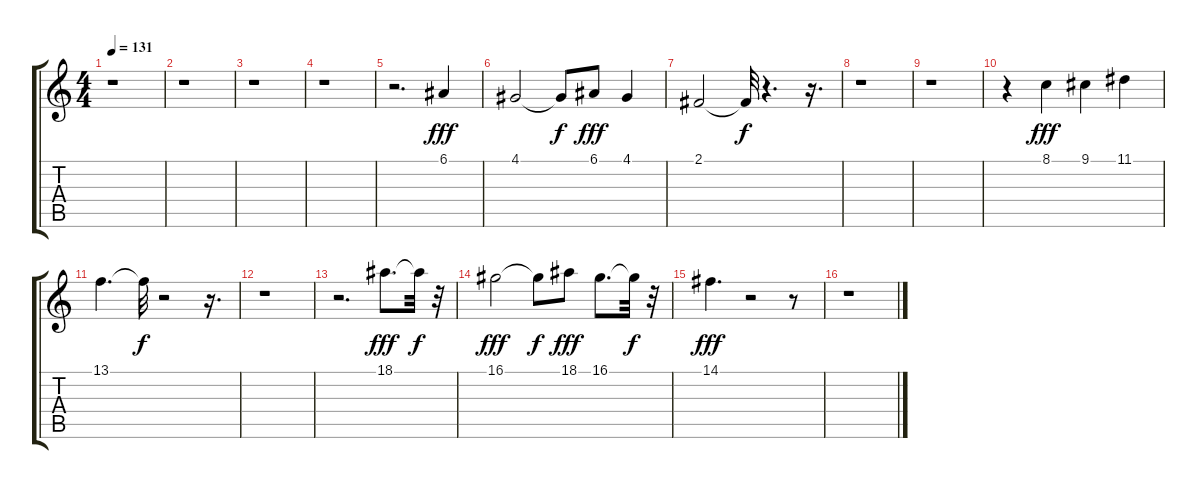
\track "" {instrument fx3crystal}
\staff {score tabs}
\tuning (E4 B3 G3 D3 A2 E2) {hide}
\ts (4 4)
\tempo 131
\clef g2
\ks c
r.1{dy fff} |
r.1 |
r.1 |
r.1 |
r.2{d} 6.1.4 |
4.1.2 4.1{t}.8{dy f} 6.1.8{dy fff} 4.1.4 |
2.1.2 2.1{t}.32{dy f} r.4{d} r.16{d} |
r.1 |
r.1 |
r.4 8.1.4{dy fff} 9.1.4 11.1.4 |
13.1.4{d} 13.1{t}.32{dy f} r.2 r.16{d} |
r.1 |
r.2{d} 18.1.8{d dy fff} 18.1{t}.32{dy f} r.32 |
16.1.2{dy fff} 16.1{t}.8{dy f} 18.1.8{dy fff} 16.1.8{d} 16.1{t}.32{dy f} r.32 |
14.1.4{d dy fff} r.2 r.8 |
r.1
